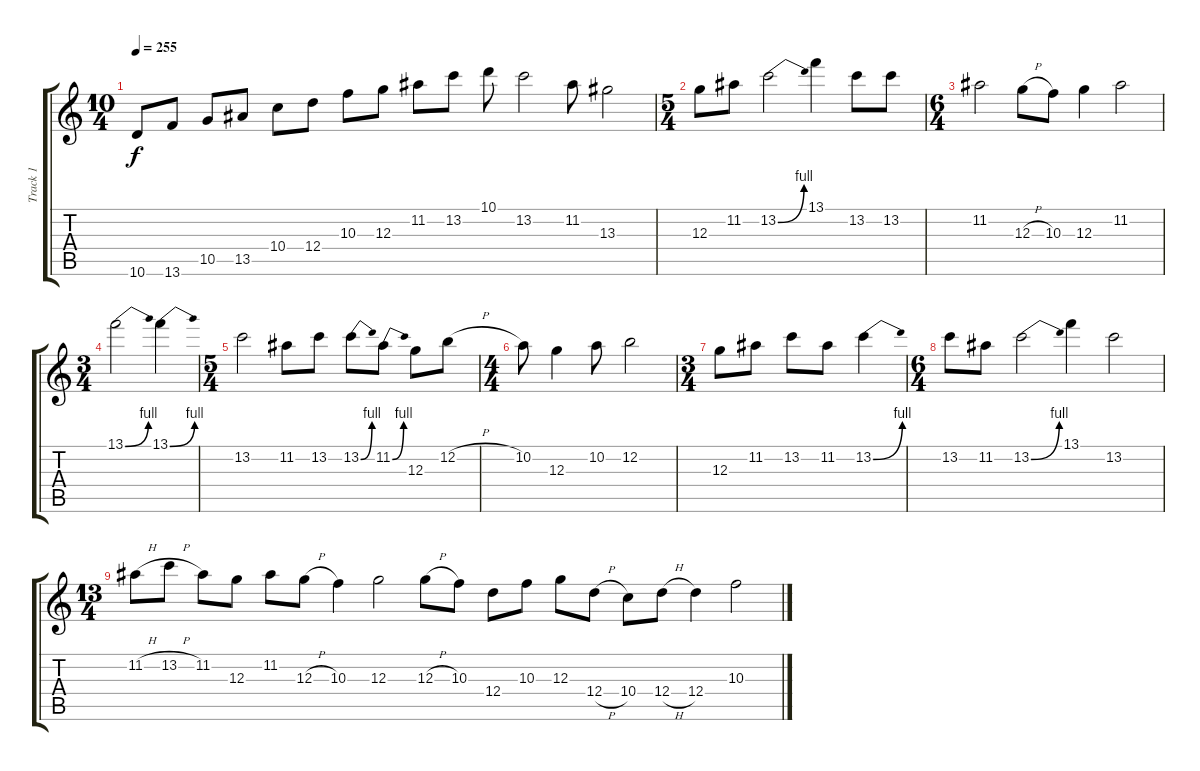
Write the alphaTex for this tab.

\track ("Track 1" "Track 1") {instrument acousticguitarsteel}
\staff {score tabs}
\tuning (E4 B3 G3 D3 A2 E2) {hide}
\ts (10 4)
\tempo 255
\clef g2
\ks c
10.6.8{dy f instrument acousticguitarsteel} 13.6.8 10.5.8 13.5.8 10.4.8 12.4.8 10.3.8 12.3.8 11.2.8 13.2.8 10.1.8 13.2.2 11.2.8 13.3.2 |
\ts (5 4)
12.3.8 11.2.8 13.2{be (bend 0 0 60 4)}.2 13.1.4 13.2.8 13.2.8 |
\ts (6 4)
11.2.2 12.3{h}.8 10.3.8 12.3.4 11.2.2 |
\ts (3 4)
13.1{be (bend 0 0 60 4)}.2 13.1{be (bend 0 0 60 4)}.4 |
\ts (5 4)
13.2.2 11.2.8 13.2.8 13.2{be (bend 0 0 60 4)}.8 11.2{be (bend 0 0 60 4)}.8 12.3.8 12.2{h}.8 |
\ts (4 4)
10.2.8 12.3.4 10.2.8 12.2.2 |
\ts (3 4)
12.3.8 11.2.8 13.2.8 11.2.8 13.2{be (bend 0 0 60 4)}.4 |
\ts (6 4)
13.2.8 11.2.8 13.2{be (bend 0 0 60 4)}.2 13.1.4 13.2.2 |
\ts (13 4)
11.2{h}.8 13.2{h}.8 11.2.8 12.3.8 11.2.8 12.3{h}.8 10.3.4 12.3.2 12.3{h}.8 10.3.8 12.4.8 10.3.8 12.3.8 12.4{h}.8 10.4.8 12.4{h}.8 12.4.4 10.3.2
